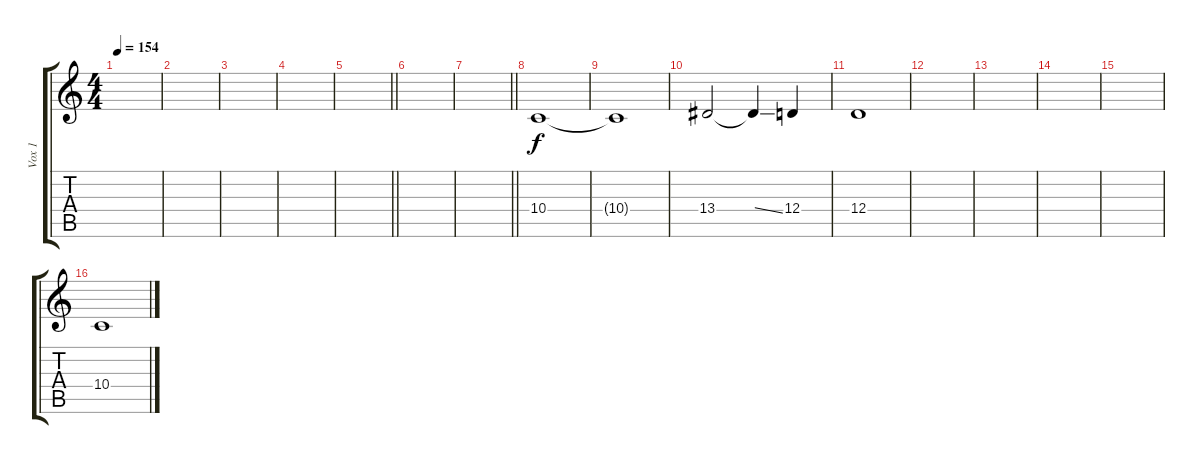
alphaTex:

\track ("Vox 1" "Vox 1") {instrument viola}
\staff {score tabs}
\tuning (E4 B3 G3 D3 A2 E2) {hide}
\ts (4 4)
\tempo 154
\clef g2
\ks c
|
|
|
|
\barLineRight lightlight
|
\section ("" " ")
|
\barLineRight lightlight
|
\section ("" " ")
10.4.1 |
10.4{t}.1 |
13.4.2 13.4{ss t}.4 12.4.4 |
12.4.1 |
|
|
|
|
10.4.1
